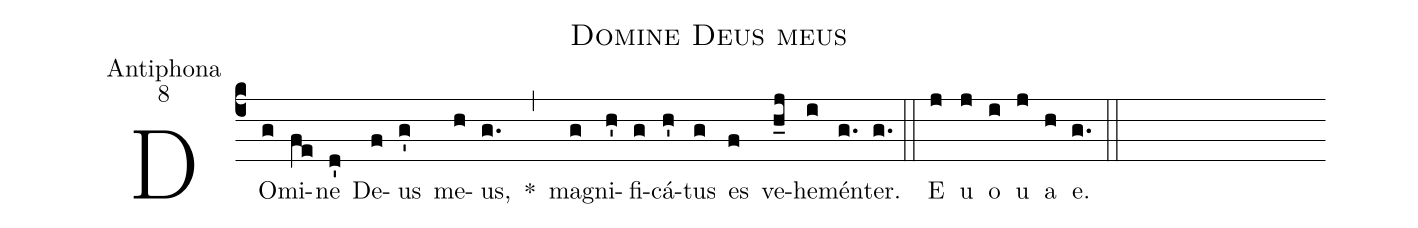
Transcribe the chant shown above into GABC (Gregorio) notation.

name:Domine Deus meus;
office-part:Antiphona;
mode:8;
%%
(c4) DO(g)mi(fe)ne(d') De(f)us(g') me(h)us,(g.) *(,) ma(g)gni(h')fi(g)cá(h')tus(g) es(f) ve(h_j)he(i)mén(g.)ter.(g.) (::) <eu>E(j) u(j) o(i) u(j) a(h) e.</eu>(g.) (::)
